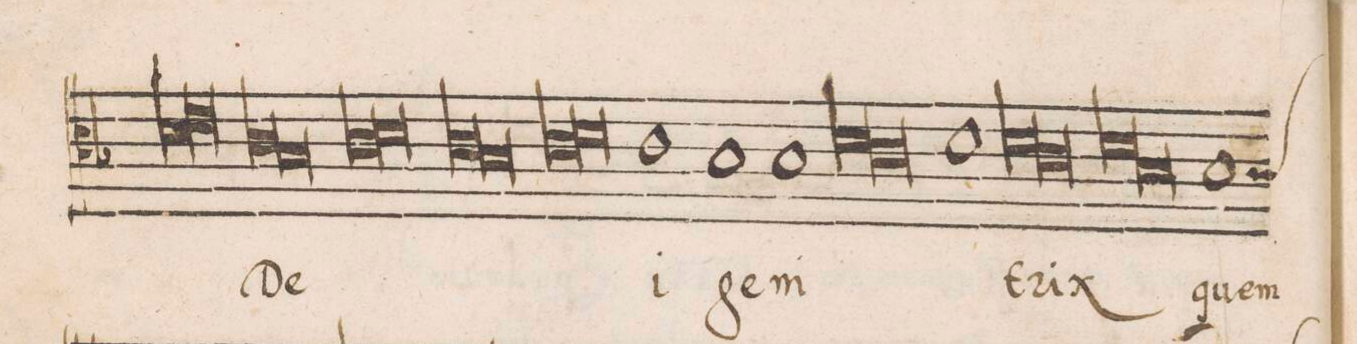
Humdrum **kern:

**kern	**text
*I"TENOR	*
*clefC4	*
*k[b-]	*
*met(C|)	*
*M2/1	*
*Xlig	*
*lig	*
1d	.
=68-	=68-
1e	.
*Xlig	*
*lig	*
1c	De-
=69-	=69-
1B-	.
*Xlig	*
*lig	*
1c	.
=70-	=70-
1d	.
*Xlig	*
*lig	*
1c	.
=71-	=71-
1B-	.
*Xlig	*
*lig	*
1c	.
=72-	=72-
1d	.
*Xlig	*
1c	-i
=73-	=73-
1B-	ge-
1B-	-ni-
=74-	=74-
*lig	*
1d	.
1c	.
*Xlig	*
=75-	=75-
1d	.
*lig	*
1d	-trix
=76-	=76-
1c	.
*Xlig	*
*lig	*
1d	.
=77-	=77-
1B-	.
*Xlig	*
*custos:B-	*
1B-	quem
=78-	=78-
*-	*-
